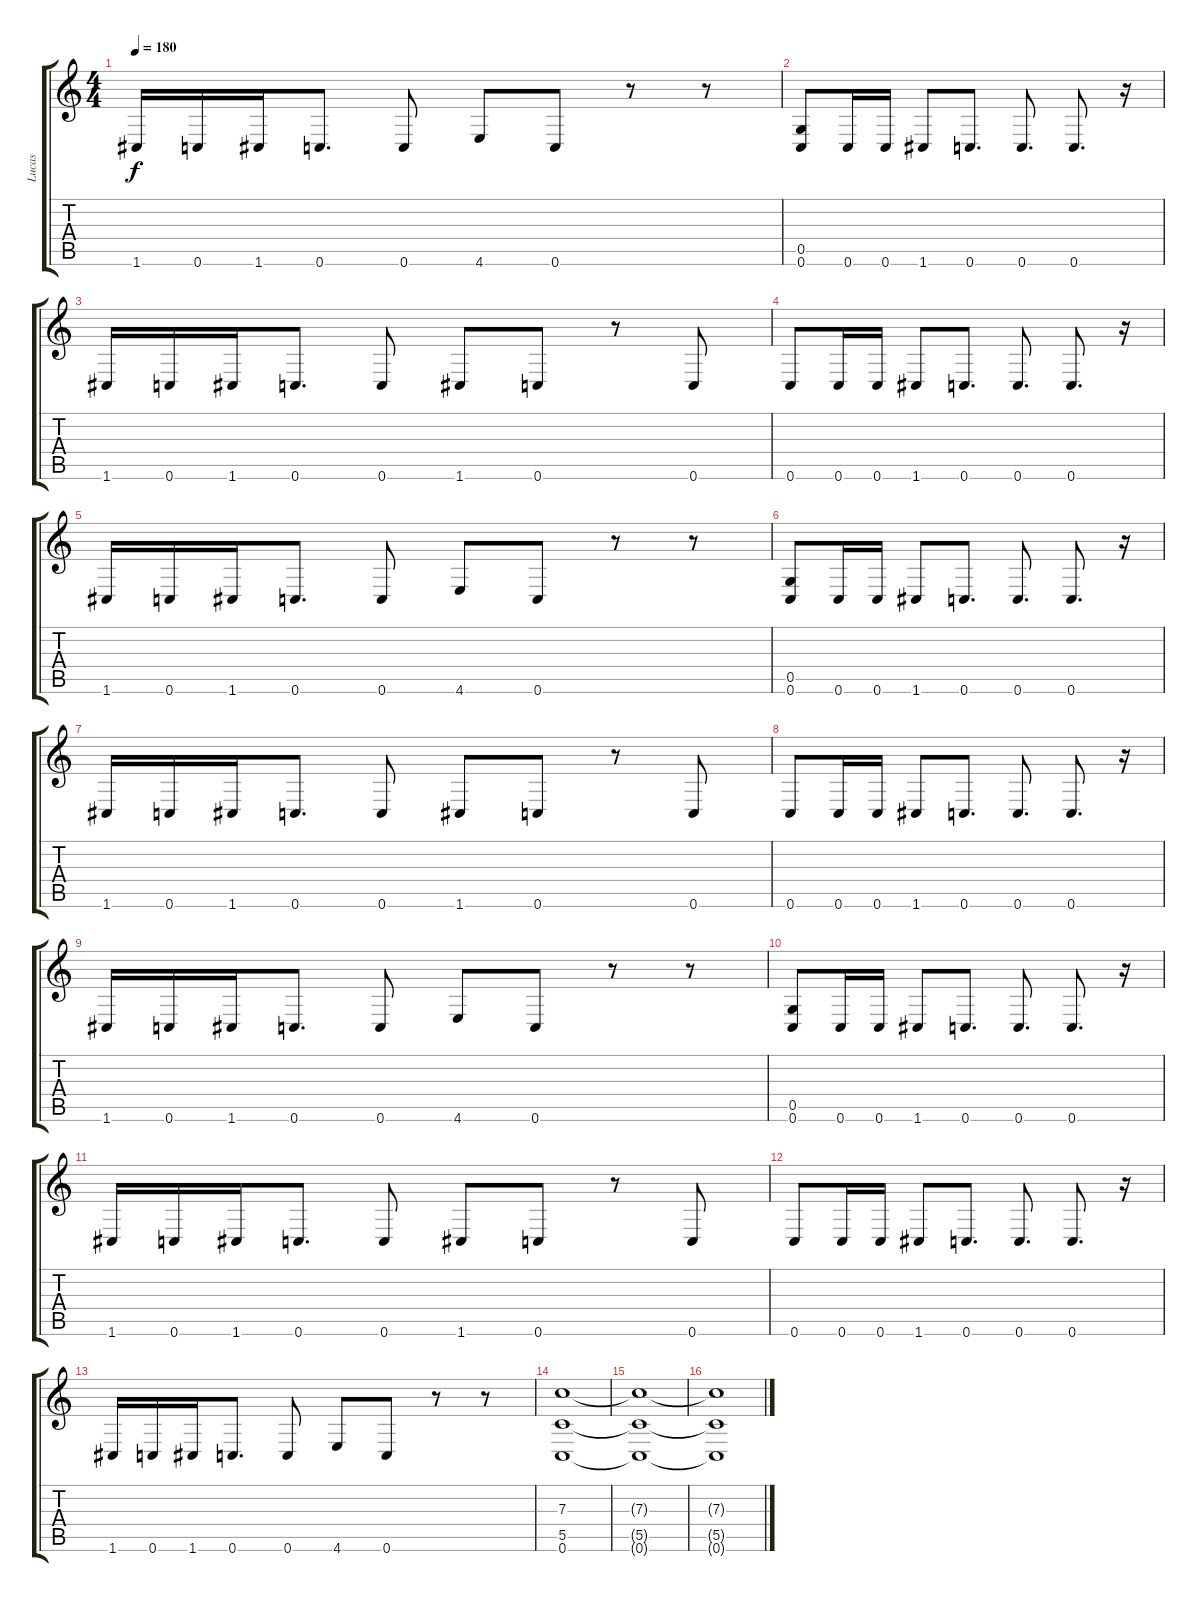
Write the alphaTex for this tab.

\track ("Lucas" "Lucas") {instrument overdrivenguitar}
\staff {score tabs}
\tuning (D4 A3 F3 C3 G2 C2) {hide}
\ts (4 4)
\tempo 180
\clef g2
\ks c
1.6.16{dy f} 0.6.16 1.6.16 0.6.8{d} 0.6.8 4.6.8 0.6.8 r.8 r.8 |
(0.5 0.6).8 0.6.16 0.6.16 1.6.8 0.6.8{d} 0.6.8{d} 0.6.8{d} r.16 |
1.6.16 0.6.16 1.6.16 0.6.8{d} 0.6.8 1.6.8 0.6.8 r.8 0.6.8 |
0.6.8 0.6.16 0.6.16 1.6.8 0.6.8{d} 0.6.8{d} 0.6.8{d} r.16 |
1.6.16 0.6.16 1.6.16 0.6.8{d} 0.6.8 4.6.8 0.6.8 r.8 r.8 |
(0.5 0.6).8 0.6.16 0.6.16 1.6.8 0.6.8{d} 0.6.8{d} 0.6.8{d} r.16 |
1.6.16 0.6.16 1.6.16 0.6.8{d} 0.6.8 1.6.8 0.6.8 r.8 0.6.8 |
0.6.8 0.6.16 0.6.16 1.6.8 0.6.8{d} 0.6.8{d} 0.6.8{d} r.16 |
1.6.16 0.6.16 1.6.16 0.6.8{d} 0.6.8 4.6.8 0.6.8 r.8 r.8 |
(0.5 0.6).8 0.6.16 0.6.16 1.6.8 0.6.8{d} 0.6.8{d} 0.6.8{d} r.16 |
1.6.16 0.6.16 1.6.16 0.6.8{d} 0.6.8 1.6.8 0.6.8 r.8 0.6.8 |
0.6.8 0.6.16 0.6.16 1.6.8 0.6.8{d} 0.6.8{d} 0.6.8{d} r.16 |
1.6.16 0.6.16 1.6.16 0.6.8{d} 0.6.8 4.6.8 0.6.8 r.8 r.8 |
(7.3 5.5 0.6).1 |
(7.3{t} 5.5{t} 0.6{t}).1 |
(7.3{t} 5.5{t} 0.6{t}).1
